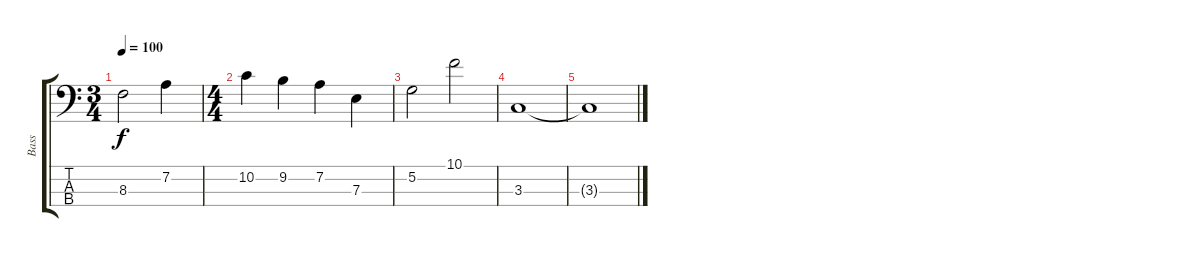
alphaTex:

\track ("Bass" "Bass") {instrument electricbassfinger}
\staff {score tabs}
\tuning (G2 D2 A1 E1) {hide}
\ts (3 4)
\tempo 100
\clef f4
\ks c
8.3.2{dy f} 7.2.4 |
\ts (4 4)
10.2.4 9.2.4 7.2.4 7.3.4 |
5.2.2 10.1.2 |
3.3.1 |
3.3{t}.1
